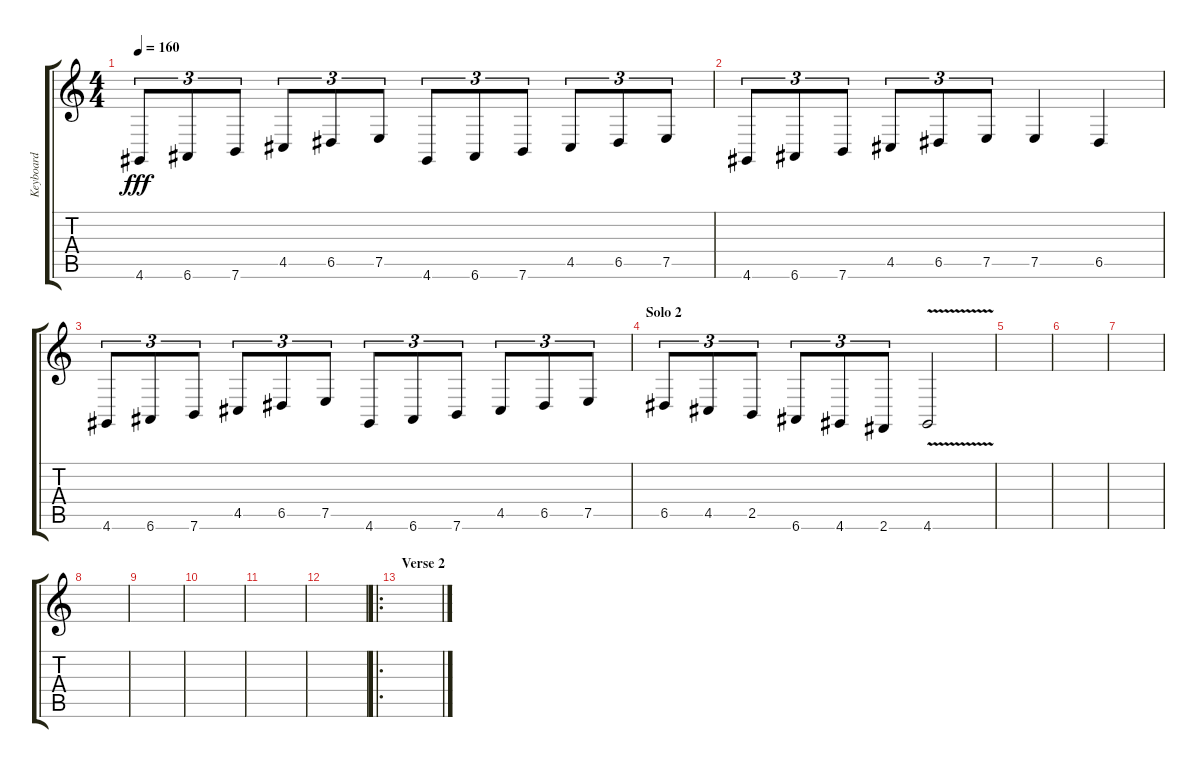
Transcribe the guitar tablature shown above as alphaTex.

\track ("Keyboard" "Keyboard") {instrument harpsichord}
\staff {score tabs}
\tuning (E4 B3 G3 D3 A2 E2) {hide}
\ts (4 4)
\tempo 160
\clef g2
\ks c
4.6.8{tu (3 2) dy fff} 6.6.8{tu (3 2)} 7.6.8{tu (3 2)} 4.5.8{tu (3 2)} 6.5.8{tu (3 2)} 7.5.8{tu (3 2)} 4.6.8{tu (3 2)} 6.6.8{tu (3 2)} 7.6.8{tu (3 2)} 4.5.8{tu (3 2)} 6.5.8{tu (3 2)} 7.5.8{tu (3 2)} |
4.6.8{tu (3 2)} 6.6.8{tu (3 2)} 7.6.8{tu (3 2)} 4.5.8{tu (3 2)} 6.5.8{tu (3 2)} 7.5.8{tu (3 2)} 7.5.4 6.5.4 |
4.6.8{tu (3 2)} 6.6.8{tu (3 2)} 7.6.8{tu (3 2)} 4.5.8{tu (3 2)} 6.5.8{tu (3 2)} 7.5.8{tu (3 2)} 4.6.8{tu (3 2)} 6.6.8{tu (3 2)} 7.6.8{tu (3 2)} 4.5.8{tu (3 2)} 6.5.8{tu (3 2)} 7.5.8{tu (3 2)} |
\section ("" "Solo 2")
6.5.8{tu (3 2)} 4.5.8{tu (3 2)} 2.5.8{tu (3 2)} 6.6.8{tu (3 2)} 4.6.8{tu (3 2)} 2.6.8{tu (3 2)} 4.6{v}.2 |
|
|
|
|
|
|
|
|
\ro
\section ("" "Verse 2")
